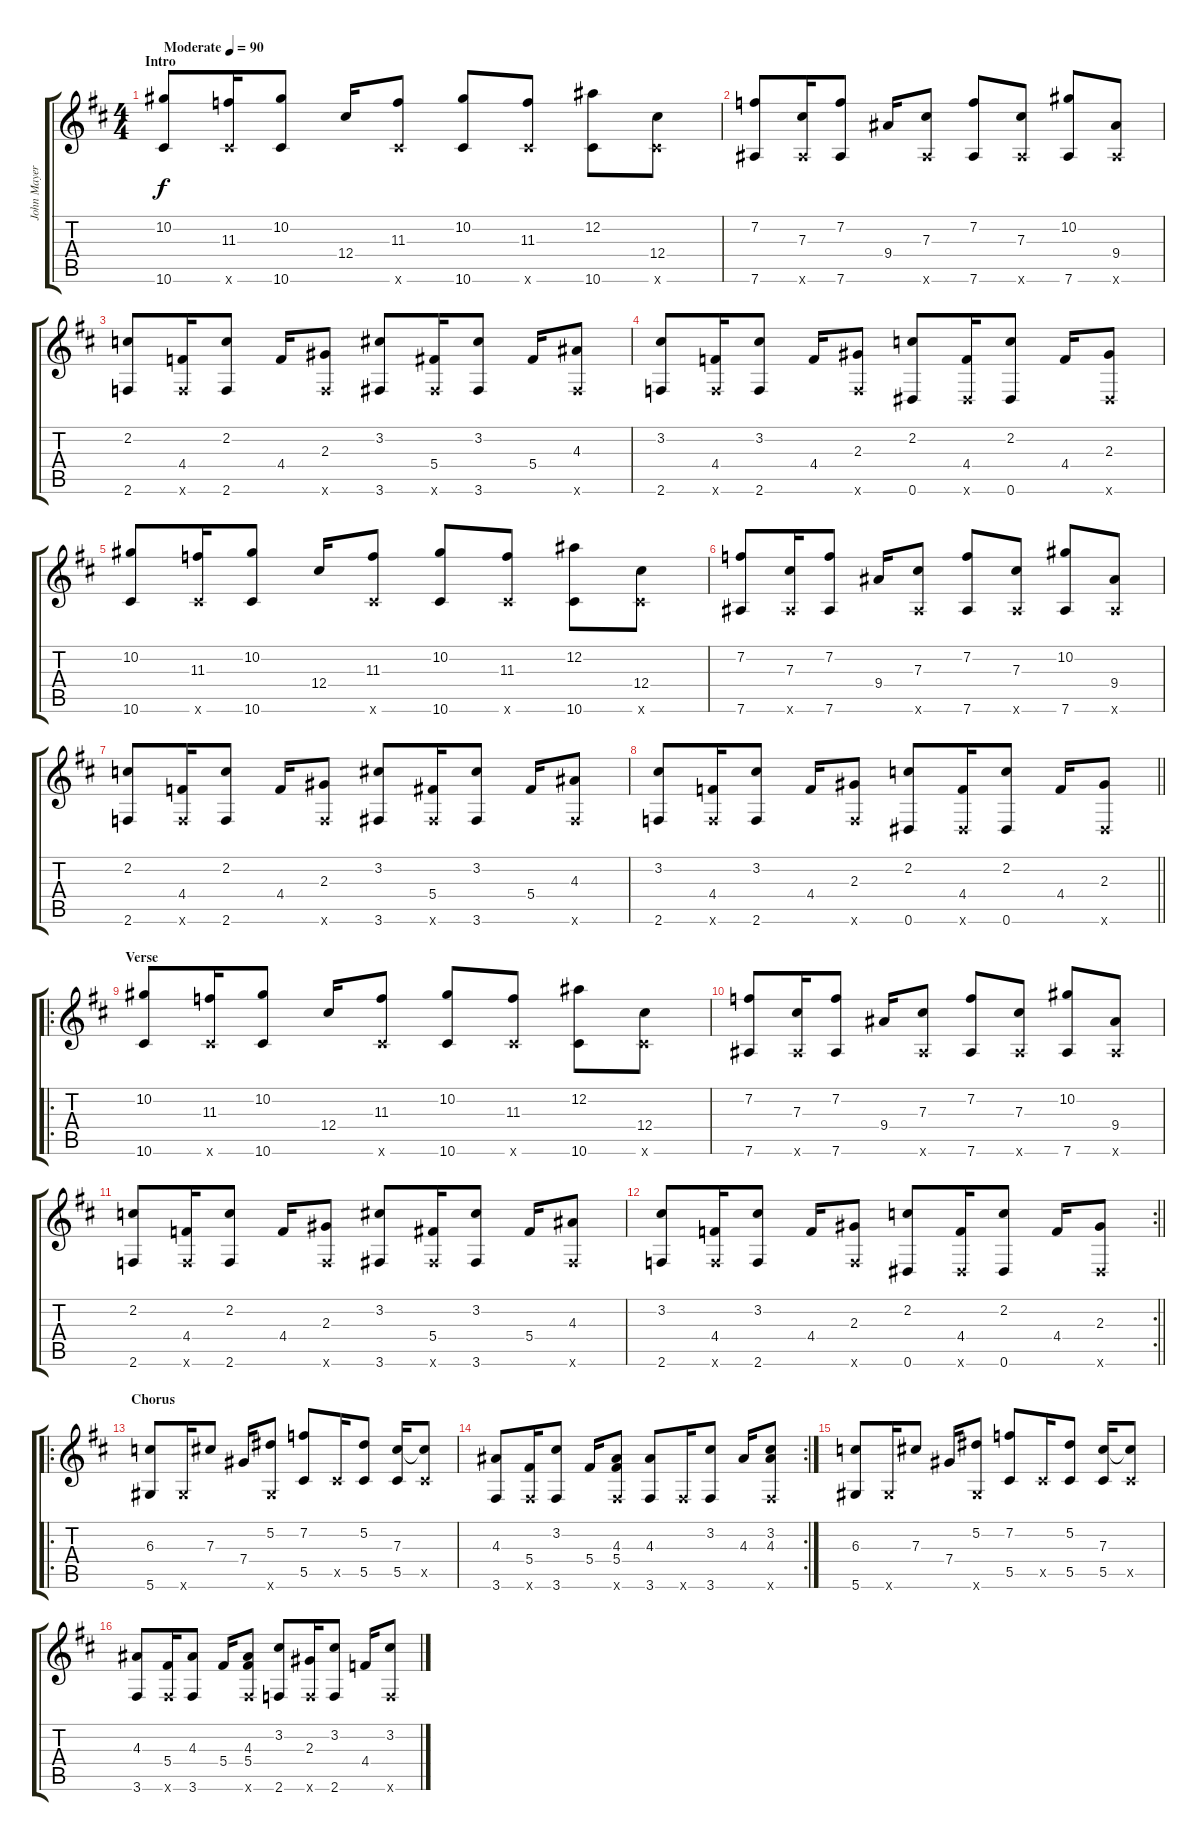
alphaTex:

\track ("John Mayer" "John Mayer") {instrument electricguitarclean}
\staff {score tabs}
\tuning (Eb4 Bb3 Gb3 Db3 Ab2 Eb2) {hide}
\ts (4 4)
\section ("" "Intro")
\tempo (90 "Moderate")
\clef g2
\ks d
(10.2 10.6).8{dy f instrument electricguitarclean} (11.3 10.6{x}).16 (10.2 10.6).8 12.4.16 (11.3 10.6{x}).8 (10.2 10.6).8 (11.3 10.6{x}).8 (12.2 10.6).8 (12.4 10.6{x}).8 |
(7.2 7.6).8 (7.3 7.6{x}).16 (7.2 7.6).8 9.4.16 (7.3 7.6{x}).8 (7.2 7.6).8 (7.3 7.6{x}).8 (10.2 7.6).8 (9.4 7.6{x}).8 |
(2.2 2.6).8 (4.4 2.6{x}).16 (2.2 2.6).8 4.4.16 (2.3 2.6{x}).8 (3.2 3.6).8 (5.4 3.6{x}).16 (3.2 3.6).8 5.4.16 (4.3 3.6{x}).8 |
(3.2 2.6).8 (4.4 2.6{x}).16 (3.2 2.6).8 4.4.16 (2.3 2.6{x}).8 (2.2 0.6).8 (4.4 0.6{x}).16 (2.2 0.6).8 4.4.16 (2.3 0.6{x}).8 |
(10.2 10.6).8 (11.3 10.6{x}).16 (10.2 10.6).8 12.4.16 (11.3 10.6{x}).8 (10.2 10.6).8 (11.3 10.6{x}).8 (12.2 10.6).8 (12.4 10.6{x}).8 |
(7.2 7.6).8 (7.3 7.6{x}).16 (7.2 7.6).8 9.4.16 (7.3 7.6{x}).8 (7.2 7.6).8 (7.3 7.6{x}).8 (10.2 7.6).8 (9.4 7.6{x}).8 |
(2.2 2.6).8 (4.4 2.6{x}).16 (2.2 2.6).8 4.4.16 (2.3 2.6{x}).8 (3.2 3.6).8 (5.4 3.6{x}).16 (3.2 3.6).8 5.4.16 (4.3 3.6{x}).8 |
\barLineRight lightlight
(3.2 2.6).8 (4.4 2.6{x}).16 (3.2 2.6).8 4.4.16 (2.3 2.6{x}).8 (2.2 0.6).8 (4.4 0.6{x}).16 (2.2 0.6).8 4.4.16 (2.3 0.6{x}).8 |
\ro
\section ("" "Verse")
(10.2 10.6).8 (11.3 10.6{x}).16 (10.2 10.6).8 12.4.16 (11.3 10.6{x}).8 (10.2 10.6).8 (11.3 10.6{x}).8 (12.2 10.6).8 (12.4 10.6{x}).8 |
(7.2 7.6).8 (7.3 7.6{x}).16 (7.2 7.6).8 9.4.16 (7.3 7.6{x}).8 (7.2 7.6).8 (7.3 7.6{x}).8 (10.2 7.6).8 (9.4 7.6{x}).8 |
(2.2 2.6).8 (4.4 2.6{x}).16 (2.2 2.6).8 4.4.16 (2.3 2.6{x}).8 (3.2 3.6).8 (5.4 3.6{x}).16 (3.2 3.6).8 5.4.16 (4.3 3.6{x}).8 |
\rc 2
\barLineRight lightlight
(3.2 2.6).8 (4.4 2.6{x}).16 (3.2 2.6).8 4.4.16 (2.3 2.6{x}).8 (2.2 0.6).8 (4.4 0.6{x}).16 (2.2 0.6).8 4.4.16 (2.3 0.6{x}).8 |
\ro
\section ("" "Chorus")
(6.3 5.6).8 5.6{x}.16 7.3.8 7.4.16 (5.2 5.6{x}).8 (7.2 5.5).8 5.5{x}.16 (5.2 5.5).8 (7.3 5.5).16 (7.3{t} 5.5{x}).8 |
\rc 2
(4.3 3.6).8 (5.4 3.6{x}).16 (3.2 3.6).8 5.4.16 (4.3 5.4 3.6{x}).8 (4.3 3.6).8 3.6{x}.16 (3.2 3.6).8 4.3.16 (3.2 4.3 3.6{x}).8 |
(6.3 5.6).8 5.6{x}.16 7.3.8 7.4.16 (5.2 5.6{x}).8 (7.2 5.5).8 5.5{x}.16 (5.2 5.5).8 (7.3 5.5).16 (7.3{t} 5.5{x}).8 |
(4.3 3.6).8 (5.4 3.6{x}).16 (4.3 3.6).8 5.4.16 (4.3 5.4 3.6{x}).8 (3.2 2.6).8 (2.3 2.6{x}).16 (3.2 2.6).8 4.4.16 (3.2 2.6{x}).8
